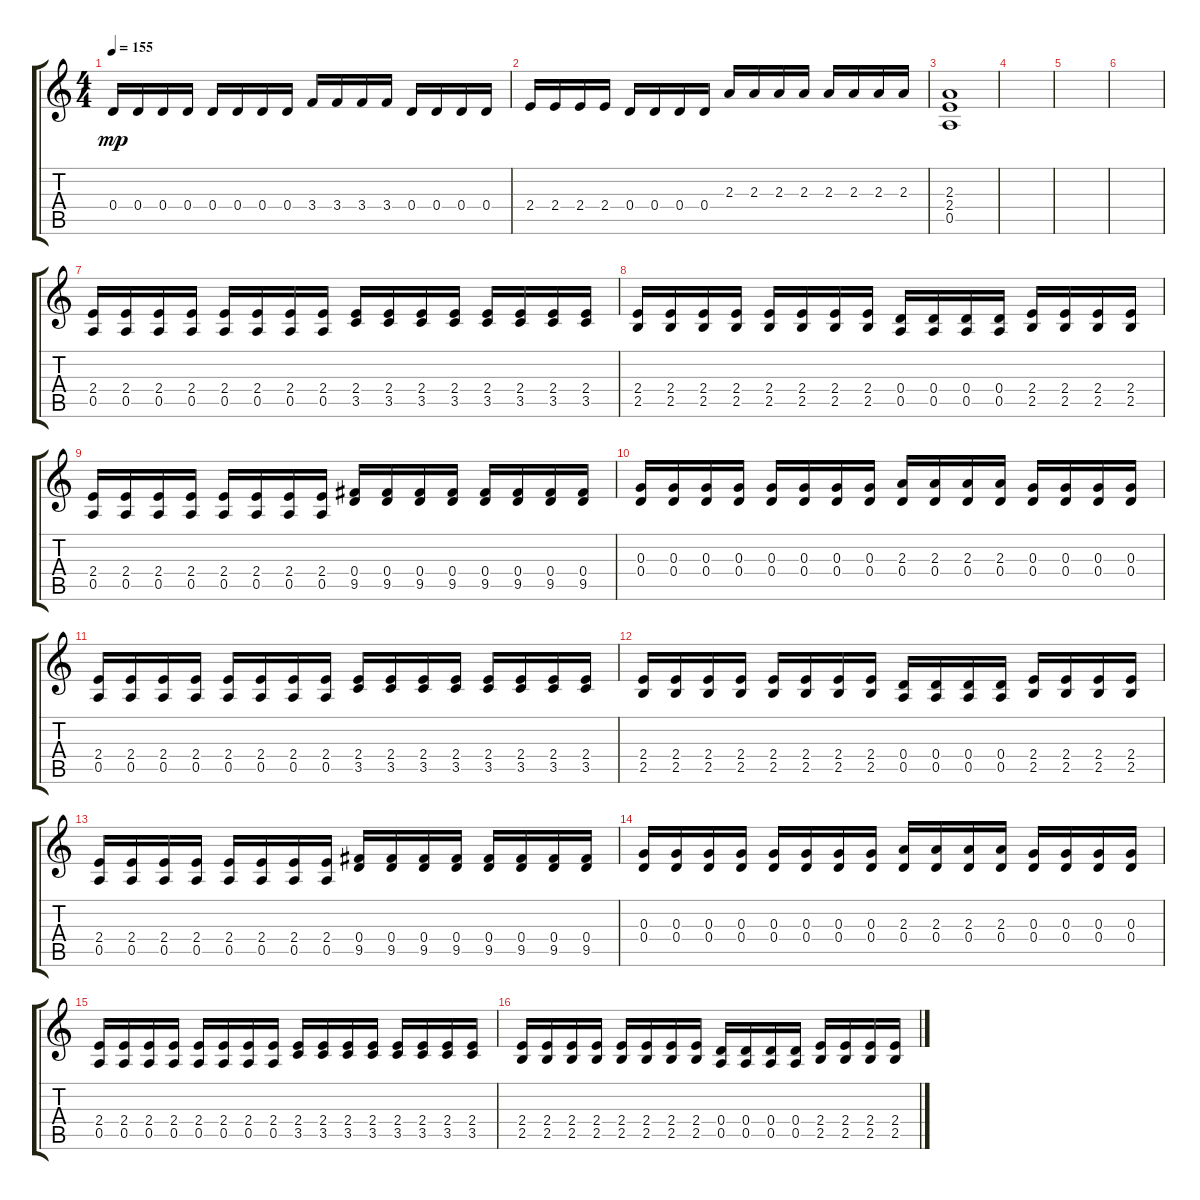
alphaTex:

\track "" {instrument distortionguitar}
\staff {score tabs}
\tuning (E4 B3 G3 D3 A2 E2) {hide}
\ts (4 4)
\tempo 155
\clef g2
\ks c
0.4.16{dy mp} 0.4.16 0.4.16 0.4.16 0.4.16 0.4.16 0.4.16 0.4.16 3.4.16 3.4.16 3.4.16 3.4.16 0.4.16 0.4.16 0.4.16 0.4.16 |
2.4.16 2.4.16 2.4.16 2.4.16 0.4.16 0.4.16 0.4.16 0.4.16 2.3.16 2.3.16 2.3.16 2.3.16 2.3.16 2.3.16 2.3.16 2.3.16 |
(2.3 2.4 0.5).1 |
|
|
|
(2.4 0.5).16 (2.4 0.5).16 (2.4 0.5).16 (2.4 0.5).16 (2.4 0.5).16 (2.4 0.5).16 (2.4 0.5).16 (2.4 0.5).16 (2.4 3.5).16 (2.4 3.5).16 (2.4 3.5).16 (2.4 3.5).16 (2.4 3.5).16 (2.4 3.5).16 (2.4 3.5).16 (2.4 3.5).16 |
(2.4 2.5).16 (2.4 2.5).16 (2.4 2.5).16 (2.4 2.5).16 (2.4 2.5).16 (2.4 2.5).16 (2.4 2.5).16 (2.4 2.5).16 (0.4 0.5).16 (0.4 0.5).16 (0.4 0.5).16 (0.4 0.5).16 (2.4 2.5).16 (2.4 2.5).16 (2.4 2.5).16 (2.4 2.5).16 |
(2.4 0.5).16 (2.4 0.5).16 (2.4 0.5).16 (2.4 0.5).16 (2.4 0.5).16 (2.4 0.5).16 (2.4 0.5).16 (2.4 0.5).16 (0.4 9.5).16 (0.4 9.5).16 (0.4 9.5).16 (0.4 9.5).16 (0.4 9.5).16 (0.4 9.5).16 (0.4 9.5).16 (0.4 9.5).16 |
(0.3 0.4).16 (0.3 0.4).16 (0.3 0.4).16 (0.3 0.4).16 (0.3 0.4).16 (0.3 0.4).16 (0.3 0.4).16 (0.3 0.4).16 (2.3 0.4).16 (2.3 0.4).16 (2.3 0.4).16 (2.3 0.4).16 (0.3 0.4).16 (0.3 0.4).16 (0.3 0.4).16 (0.3 0.4).16 |
(2.4 0.5).16 (2.4 0.5).16 (2.4 0.5).16 (2.4 0.5).16 (2.4 0.5).16 (2.4 0.5).16 (2.4 0.5).16 (2.4 0.5).16 (2.4 3.5).16 (2.4 3.5).16 (2.4 3.5).16 (2.4 3.5).16 (2.4 3.5).16 (2.4 3.5).16 (2.4 3.5).16 (2.4 3.5).16 |
(2.4 2.5).16 (2.4 2.5).16 (2.4 2.5).16 (2.4 2.5).16 (2.4 2.5).16 (2.4 2.5).16 (2.4 2.5).16 (2.4 2.5).16 (0.4 0.5).16 (0.4 0.5).16 (0.4 0.5).16 (0.4 0.5).16 (2.4 2.5).16 (2.4 2.5).16 (2.4 2.5).16 (2.4 2.5).16 |
(2.4 0.5).16 (2.4 0.5).16 (2.4 0.5).16 (2.4 0.5).16 (2.4 0.5).16 (2.4 0.5).16 (2.4 0.5).16 (2.4 0.5).16 (0.4 9.5).16 (0.4 9.5).16 (0.4 9.5).16 (0.4 9.5).16 (0.4 9.5).16 (0.4 9.5).16 (0.4 9.5).16 (0.4 9.5).16 |
(0.3 0.4).16 (0.3 0.4).16 (0.3 0.4).16 (0.3 0.4).16 (0.3 0.4).16 (0.3 0.4).16 (0.3 0.4).16 (0.3 0.4).16 (2.3 0.4).16 (2.3 0.4).16 (2.3 0.4).16 (2.3 0.4).16 (0.3 0.4).16 (0.3 0.4).16 (0.3 0.4).16 (0.3 0.4).16 |
(2.4 0.5).16 (2.4 0.5).16 (2.4 0.5).16 (2.4 0.5).16 (2.4 0.5).16 (2.4 0.5).16 (2.4 0.5).16 (2.4 0.5).16 (2.4 3.5).16 (2.4 3.5).16 (2.4 3.5).16 (2.4 3.5).16 (2.4 3.5).16 (2.4 3.5).16 (2.4 3.5).16 (2.4 3.5).16 |
(2.4 2.5).16 (2.4 2.5).16 (2.4 2.5).16 (2.4 2.5).16 (2.4 2.5).16 (2.4 2.5).16 (2.4 2.5).16 (2.4 2.5).16 (0.4 0.5).16 (0.4 0.5).16 (0.4 0.5).16 (0.4 0.5).16 (2.4 2.5).16 (2.4 2.5).16 (2.4 2.5).16 (2.4 2.5).16
